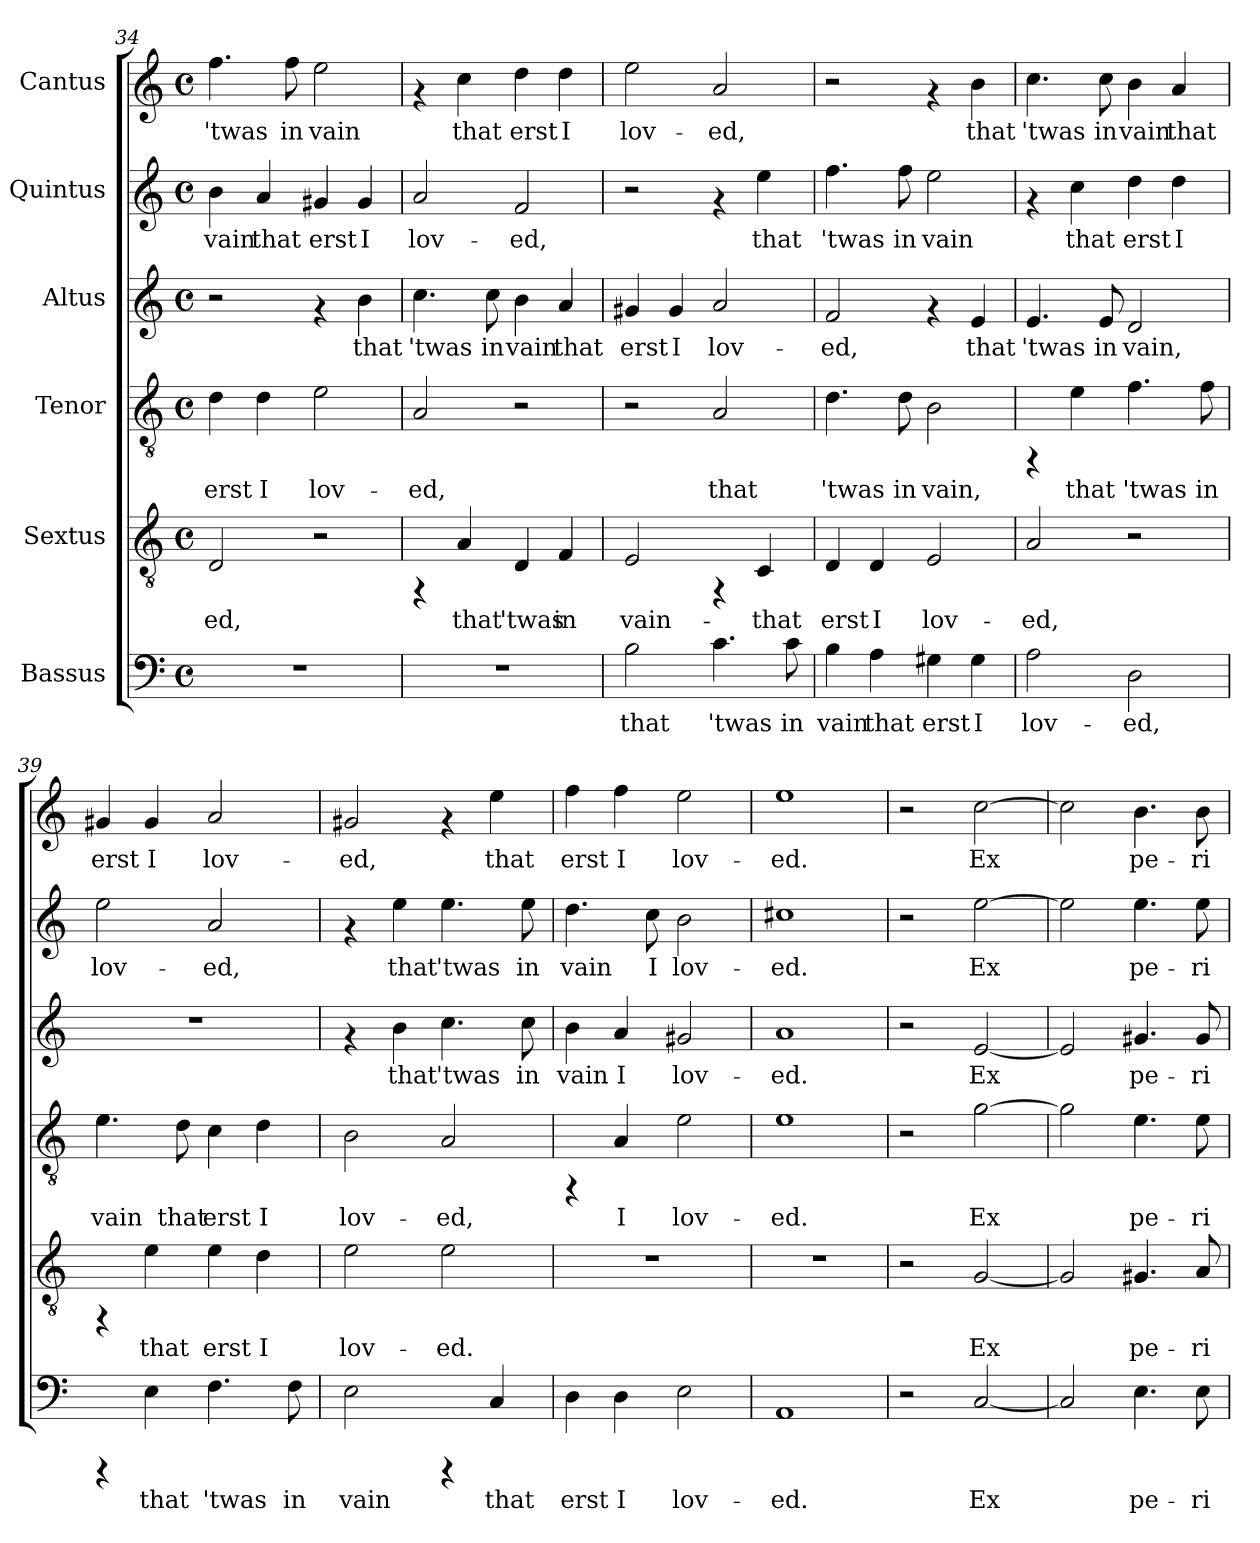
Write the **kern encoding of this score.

**kern	**text	**kern	**text	**kern	**text	**kern	**text	**kern	**text	**kern	**text
*part6	*part6	*part5	*part5	*part4	*part4	*part3	*part3	*part2	*part2	*part1	*part1
*staff6	*staff6	*staff5	*staff5	*staff4	*staff4	*staff3	*staff3	*staff2	*staff2	*staff1	*staff1
*I"Bassus	*	*I"Sextus	*	*I"Tenor	*	*I"Altus	*	*I"Quintus	*	*I"Cantus	*
*clefF4	*	*clefGv2	*	*clefGv2	*	*clefG2	*	*clefG2	*	*clefG2	*
*k[]	*	*k[]	*	*k[]	*	*k[]	*	*k[]	*	*k[]	*
*C:	*	*C:	*	*C:	*	*C:	*	*C:	*	*C:	*
*M4/4	*	*M4/4	*	*M4/4	*	*M4/4	*	*M4/4	*	*M4/4	*
*met(c)	*	*met(c)	*	*met(c)	*	*met(c)	*	*met(c)	*	*met(c)	*
=34	=34	=34	=34	=34	=34	=34	=34	=34	=34	=34	=34
!	!	!	!LO:LY:b:cj	!	!LO:LY:b:cj	!	!	!	!LO:LY:b:cj	!	!LO:LY:b:cj
1r	.	2D/	-ed,	4d\	erst	2r	.	4b\	vain	4.ff\	'twas
!	!	!	!	!	!LO:LY:b:cj	!	!	!	!LO:LY:b:cj	!	!
.	.	.	.	4d\	I	.	.	4a/	that	.	.
!	!	!	!	!	!	!	!	!	!	!	!LO:LY:b:cj
.	.	.	.	.	.	.	.	.	.	8ff\	in
!	!	!	!	!	!LO:LY:b:cj	!	!	!	!LO:LY:b:cj	!	!LO:LY:b:cj
.	.	2r	.	2e\	lov-	4rf	.	4g#X/	erst	2ee\	vain
!	!	!	!	!	!	!	!LO:LY:b:cj	!	!LO:LY:b:cj	!	!
.	.	.	.	.	.	4b\	that	4g#/	I	.	.
!!LO:PB:g=z
=35	=35	=35	=35	=35	=35	=35	=35	=35	=35	=35	=35
!	!	!	!	!	!LO:LY:b:cj	!	!LO:LY:b:cj	!	!LO:LY:b:cj	!	!
1r	.	4rFF	.	2A/	-ed,	4.cc\	'twas	2a/	lov-	4rf	.
!	!	!	!LO:LY:b:cj	!	!	!	!	!	!	!	!LO:LY:b:cj
.	.	4A/	that	.	.	.	.	.	.	4cc\	that
!	!	!	!	!	!	!	!LO:LY:b:cj	!	!	!	!
.	.	.	.	.	.	8cc\	in	.	.	.	.
!	!	!	!LO:LY:b:cj	!	!	!	!LO:LY:b:cj	!	!LO:LY:b:cj	!	!LO:LY:b:cj
.	.	4D/	'twas	2r	.	4b\	vain	2f/	-ed,	4dd\	erst
!	!	!	!LO:LY:b:cj	!	!	!	!LO:LY:b:cj	!	!	!	!LO:LY:b:cj
.	.	4F/	in	.	.	4a/	that	.	.	4dd\	I
=36	=36	=36	=36	=36	=36	=36	=36	=36	=36	=36	=36
!	!LO:LY:b:cj	!	!LO:LY:b:cj	!	!	!	!LO:LY:b:cj	!	!	!	!LO:LY:b:cj
2B\	that	2E/	vain-	2r	.	4g#X/	erst	2r	.	2ee\	lov-
!	!	!	!	!	!	!	!LO:LY:b:cj	!	!	!	!
.	.	.	.	.	.	4g#/	I	.	.	.	.
!	!LO:LY:b:cj	!	!	!	!LO:LY:b:cj	!	!LO:LY:b:cj	!	!	!	!LO:LY:b:cj
4.c\	'twas	4rFF	.	2A/	that	2a/	lov-	4rf	.	2a/	-ed,
!	!	!	!LO:LY:b:cj	!	!	!	!	!	!LO:LY:b:cj	!	!
.	.	4C/	-that	.	.	.	.	4ee\	that	.	.
!	!LO:LY:b:cj	!	!	!	!	!	!	!	!	!	!
8c\	in	.	.	.	.	.	.	.	.	.	.
=37	=37	=37	=37	=37	=37	=37	=37	=37	=37	=37	=37
!	!LO:LY:b:cj	!	!LO:LY:b:cj	!	!LO:LY:b:cj	!	!LO:LY:b:cj	!	!LO:LY:b:cj	!	!
4B\	vain	4D/	erst	4.d\	'twas	2f/	-ed,	4.ff\	'twas	2r	.
!	!LO:LY:b:cj	!	!LO:LY:b:cj	!	!	!	!	!	!	!	!
4A\	that	4D/	I	.	.	.	.	.	.	.	.
!	!	!	!	!	!LO:LY:b:cj	!	!	!	!LO:LY:b:cj	!	!
.	.	.	.	8d\	in	.	.	8ff\	in	.	.
!	!LO:LY:b:cj	!	!LO:LY:b:cj	!	!LO:LY:b:cj	!	!	!	!LO:LY:b:cj	!	!
4G#X\	erst	2E/	lov-	2B\	vain,	4rf	.	2ee\	vain	4rf	.
!	!LO:LY:b:cj	!	!	!	!	!	!LO:LY:b:cj	!	!	!	!LO:LY:b:cj
4G#\	I	.	.	.	.	4e/	that	.	.	4b\	that
=38	=38	=38	=38	=38	=38	=38	=38	=38	=38	=38	=38
!	!LO:LY:b:cj	!	!LO:LY:b:cj	!	!	!	!LO:LY:b:cj	!	!	!	!LO:LY:b:cj
2A\	lov-	2A/	-ed,	4rFF	.	4.e/	'twas	4rf	.	4.cc\	'twas
!	!	!	!	!	!LO:LY:b:cj	!	!	!	!LO:LY:b:cj	!	!
.	.	.	.	4e\	that	.	.	4cc\	that	.	.
!	!	!	!	!	!	!	!LO:LY:b:cj	!	!	!	!LO:LY:b:cj
.	.	.	.	.	.	8e/	in	.	.	8cc\	in
!	!LO:LY:b:cj	!	!	!	!LO:LY:b:cj	!	!LO:LY:b:cj	!	!LO:LY:b:cj	!	!LO:LY:b:cj
2D\	-ed,	2r	.	4.f\	'twas	2d/	vain,	4dd\	erst	4b\	vain
!	!	!	!	!	!	!	!	!	!LO:LY:b:cj	!	!LO:LY:b:cj
.	.	.	.	.	.	.	.	4dd\	I	4a/	that
!	!	!	!	!	!LO:LY:b:cj	!	!	!	!	!	!
.	.	.	.	8f\	in	.	.	.	.	.	.
=39	=39	=39	=39	=39	=39	=39	=39	=39	=39	=39	=39
!	!	!	!	!	!LO:LY:b:cj	!	!	!	!LO:LY:b:cj	!	!LO:LY:b:cj
4rCCC	.	4rFF	.	4.e\	vain	1r	.	2ee\	lov-	4g#X/	erst
!	!LO:LY:b:cj	!	!LO:LY:b:cj	!	!	!	!	!	!	!	!LO:LY:b:cj
4E\	that	4e\	that	.	.	.	.	.	.	4g#/	I
!	!	!	!	!	!LO:LY:b:cj	!	!	!	!	!	!
.	.	.	.	8d\	that	.	.	.	.	.	.
!	!LO:LY:b:cj	!	!LO:LY:b:cj	!	!LO:LY:b:cj	!	!	!	!LO:LY:b:cj	!	!LO:LY:b:cj
4.F\	'twas	4e\	erst	4c\	erst	.	.	2a/	-ed,	2a/	lov-
!	!	!	!LO:LY:b:cj	!	!LO:LY:b:cj	!	!	!	!	!	!
.	.	4d\	I	4d\	I	.	.	.	.	.	.
!	!LO:LY:b:cj	!	!	!	!	!	!	!	!	!	!
8F\	in	.	.	.	.	.	.	.	.	.	.
!!LO:PB:g=z
=40	=40	=40	=40	=40	=40	=40	=40	=40	=40	=40	=40
!	!LO:LY:b:cj	!	!LO:LY:b:cj	!	!LO:LY:b:cj	!	!	!	!	!	!LO:LY:b:cj
2E\	vain	2e\	lov-	2B\	lov-	4rf	.	4rf	.	2g#X/	-ed,
!	!	!	!	!	!	!	!LO:LY:b:cj	!	!LO:LY:b:cj	!	!
.	.	.	.	.	.	4b\	that	4ee\	that	.	.
!	!	!	!LO:LY:b:cj	!	!LO:LY:b:cj	!	!LO:LY:b:cj	!	!LO:LY:b:cj	!	!
4rCCC	.	2e\	-ed.	2A/	-ed,	4.cc\	'twas	4.ee\	'twas	4rf	.
!	!LO:LY:b:cj	!	!	!	!	!	!	!	!	!	!LO:LY:b:cj
4C/	that	.	.	.	.	.	.	.	.	4ee\	that
!	!	!	!	!	!	!	!LO:LY:b:cj	!	!LO:LY:b:cj	!	!
.	.	.	.	.	.	8cc\	in	8ee\	in	.	.
=41	=41	=41	=41	=41	=41	=41	=41	=41	=41	=41	=41
!	!LO:LY:b:cj	!	!	!	!	!	!LO:LY:b:cj	!	!LO:LY:b:cj	!	!LO:LY:b:cj
4D\	erst	1r	.	4rFF	.	4b\	vain	4.dd\	vain	4ff\	erst
!	!LO:LY:b:cj	!	!	!	!LO:LY:b:cj	!	!LO:LY:b:cj	!	!	!	!LO:LY:b:cj
4D\	I	.	.	4A/	I	4a/	I	.	.	4ff\	I
!	!	!	!	!	!	!	!	!	!LO:LY:b:cj	!	!
.	.	.	.	.	.	.	.	8cc\	I	.	.
!	!LO:LY:b:cj	!	!	!	!LO:LY:b:cj	!	!LO:LY:b:cj	!	!LO:LY:b:cj	!	!LO:LY:b:cj
2E\	lov-	.	.	2e\	lov-	2g#X/	lov-	2b\	lov-	2ee\	lov-
=42	=42	=42	=42	=42	=42	=42	=42	=42	=42	=42	=42
!	!LO:LY:b:cj	!	!	!	!LO:LY:b:cj	!	!LO:LY:b:cj	!	!LO:LY:b:cj	!	!LO:LY:b:cj
1AA	-ed.	1r	.	1e	-ed.	1a	-ed.	1cc#X	-ed.	1ee	-ed.
=43	=43	=43	=43	=43	=43	=43	=43	=43	=43	=43	=43
2r	.	2r	.	2r	.	2r	.	2r	.	2r	.
!	!LO:LY:b:cj	!	!LO:LY:b:cj	!	!LO:LY:b:cj	!	!LO:LY:b:cj	!	!LO:LY:b:cj	!	!LO:LY:b:cj
[<2C/	Ex-	[<2G/	Ex-	[>2g\	Ex-	[<2e/	Ex-	[>2ee\	Ex-	[>2cc\	Ex-
=44	=44	=44	=44	=44	=44	=44	=44	=44	=44	=44	=44
!	!LO:LY:b:cj	!	!LO:LY:b:cj	!	!LO:LY:b:cj	!	!LO:LY:b:cj	!	!LO:LY:b:cj	!	!LO:LY:b:cj
2C/]	--	2G/]	--	2g\]	--	2e/]	--	2ee\]	--	2cc\]	--
!	!LO:LY:b:cj	!	!LO:LY:b:cj	!	!LO:LY:b:cj	!	!LO:LY:b:cj	!	!LO:LY:b:cj	!	!LO:LY:b:cj
4.E\	-pe-	4.G#X/	-pe-	4.e\	-pe-	4.g#X/	-pe-	4.ee\	-pe-	4.b\	-pe-
!	!LO:LY:b:cj	!	!LO:LY:b:cj	!	!LO:LY:b:cj	!	!LO:LY:b:cj	!	!LO:LY:b:cj	!	!LO:LY:b:cj
8E\	-ri-	8A/	-ri-	8e\	-ri-	8g#/	-ri-	8ee\	-ri-	8b\	-ri-
=	=	=	=	=	=	=	=	=	=	=	=
*-	*-	*-	*-	*-	*-	*-	*-	*-	*-	*-	*-
